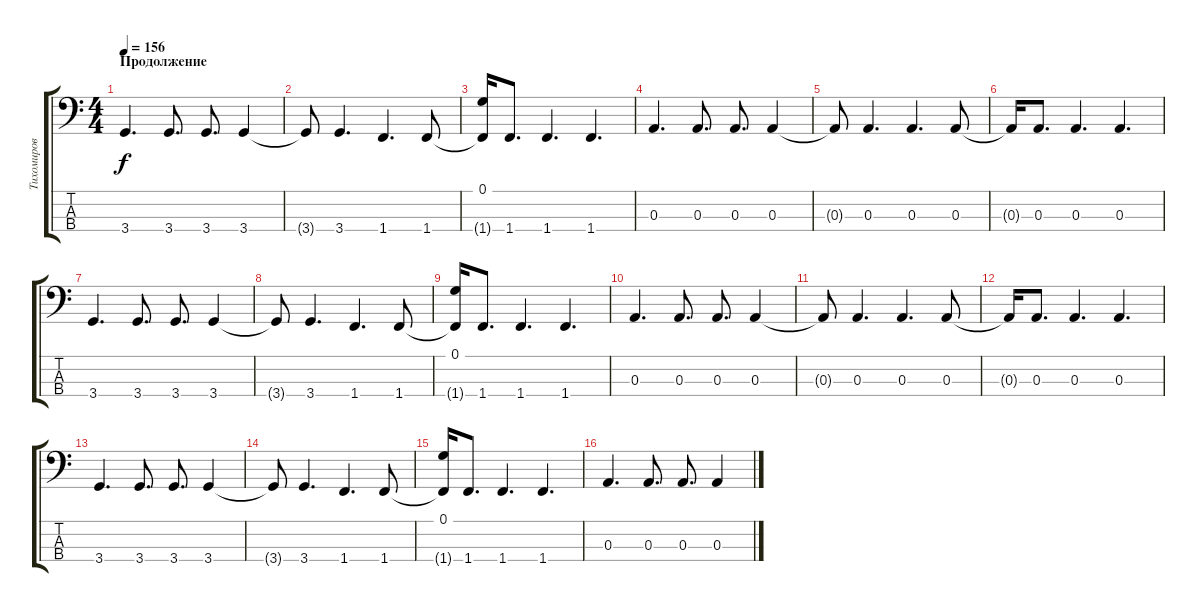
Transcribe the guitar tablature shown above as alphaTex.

\track ("Тихомиров (Бас)" "Тихомиров ") {instrument electricbassfinger}
\staff {score tabs}
\tuning (G2 D2 A1 E1) {hide}
\ts (4 4)
\section ("" "Продолжение")
\tempo 156
\clef f4
\ks c
3.4.4{d dy f} 3.4.8{d} 3.4.8{d} 3.4.4 |
3.4{t}.8 3.4.4{d} 1.4.4{d} 1.4.8 |
(0.1 1.4{t}).16 1.4.8{d} 1.4.4{d} 1.4.4{d} |
0.3.4{d} 0.3.8{d} 0.3.8{d} 0.3.4 |
0.3{t}.8 0.3.4{d} 0.3.4{d} 0.3.8 |
0.3{t}.16 0.3.8{d} 0.3.4{d} 0.3.4{d} |
3.4.4{d} 3.4.8{d} 3.4.8{d} 3.4.4 |
3.4{t}.8 3.4.4{d} 1.4.4{d} 1.4.8 |
(0.1 1.4{t}).16 1.4.8{d} 1.4.4{d} 1.4.4{d} |
0.3.4{d} 0.3.8{d} 0.3.8{d} 0.3.4 |
0.3{t}.8 0.3.4{d} 0.3.4{d} 0.3.8 |
0.3{t}.16 0.3.8{d} 0.3.4{d} 0.3.4{d} |
3.4.4{d} 3.4.8{d} 3.4.8{d} 3.4.4 |
3.4{t}.8 3.4.4{d} 1.4.4{d} 1.4.8 |
(0.1 1.4{t}).16 1.4.8{d} 1.4.4{d} 1.4.4{d} |
0.3.4{d} 0.3.8{d} 0.3.8{d} 0.3.4
